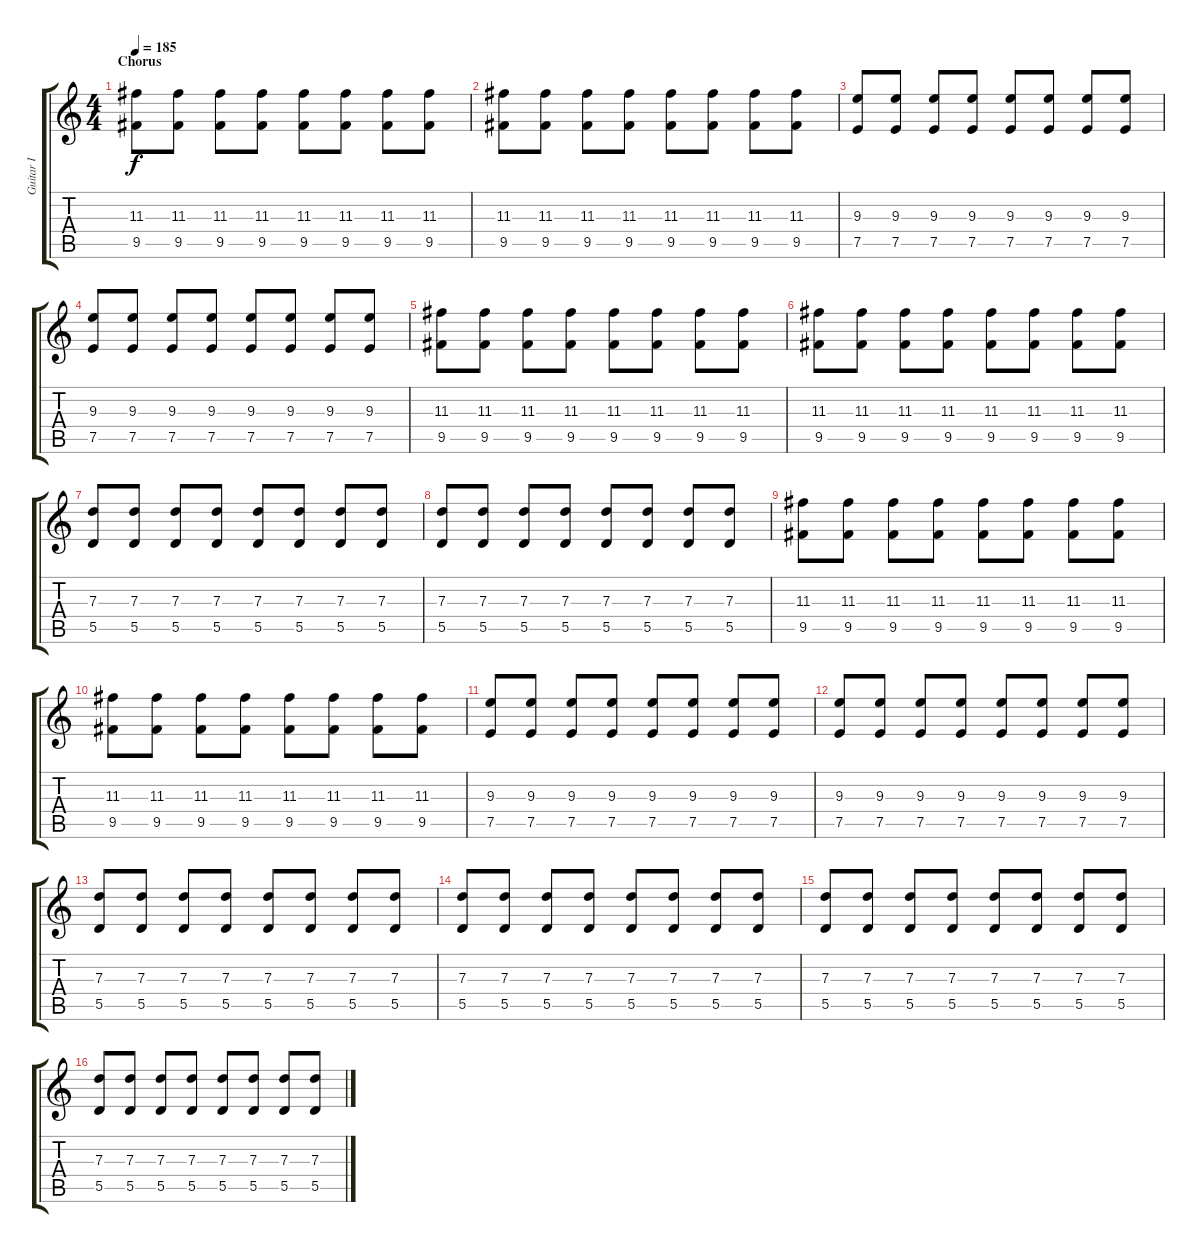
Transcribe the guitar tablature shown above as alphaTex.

\track ("Guitar I" "Guitar I") {instrument distortionguitar}
\staff {score tabs}
\tuning (E4 B3 G3 D3 A2 D2) {hide}
\ts (4 4)
\section ("" "Chorus")
\tempo 185
\clef g2
\ks c
(11.3 9.5).8{dy f} (11.3 9.5).8 (11.3 9.5).8 (11.3 9.5).8 (11.3 9.5).8 (11.3 9.5).8 (11.3 9.5).8 (11.3 9.5).8 |
(11.3 9.5).8 (11.3 9.5).8 (11.3 9.5).8 (11.3 9.5).8 (11.3 9.5).8 (11.3 9.5).8 (11.3 9.5).8 (11.3 9.5).8 |
(9.3 7.5).8 (9.3 7.5).8 (9.3 7.5).8 (9.3 7.5).8 (9.3 7.5).8 (9.3 7.5).8 (9.3 7.5).8 (9.3 7.5).8 |
(9.3 7.5).8 (9.3 7.5).8 (9.3 7.5).8 (9.3 7.5).8 (9.3 7.5).8 (9.3 7.5).8 (9.3 7.5).8 (9.3 7.5).8 |
(11.3 9.5).8 (11.3 9.5).8 (11.3 9.5).8 (11.3 9.5).8 (11.3 9.5).8 (11.3 9.5).8 (11.3 9.5).8 (11.3 9.5).8 |
(11.3 9.5).8 (11.3 9.5).8 (11.3 9.5).8 (11.3 9.5).8 (11.3 9.5).8 (11.3 9.5).8 (11.3 9.5).8 (11.3 9.5).8 |
(7.3 5.5).8 (7.3 5.5).8 (7.3 5.5).8 (7.3 5.5).8 (7.3 5.5).8 (7.3 5.5).8 (7.3 5.5).8 (7.3 5.5).8 |
(7.3 5.5).8 (7.3 5.5).8 (7.3 5.5).8 (7.3 5.5).8 (7.3 5.5).8 (7.3 5.5).8 (7.3 5.5).8 (7.3 5.5).8 |
(11.3 9.5).8 (11.3 9.5).8 (11.3 9.5).8 (11.3 9.5).8 (11.3 9.5).8 (11.3 9.5).8 (11.3 9.5).8 (11.3 9.5).8 |
(11.3 9.5).8 (11.3 9.5).8 (11.3 9.5).8 (11.3 9.5).8 (11.3 9.5).8 (11.3 9.5).8 (11.3 9.5).8 (11.3 9.5).8 |
(9.3 7.5).8 (9.3 7.5).8 (9.3 7.5).8 (9.3 7.5).8 (9.3 7.5).8 (9.3 7.5).8 (9.3 7.5).8 (9.3 7.5).8 |
(9.3 7.5).8 (9.3 7.5).8 (9.3 7.5).8 (9.3 7.5).8 (9.3 7.5).8 (9.3 7.5).8 (9.3 7.5).8 (9.3 7.5).8 |
(7.3 5.5).8 (7.3 5.5).8 (7.3 5.5).8 (7.3 5.5).8 (7.3 5.5).8 (7.3 5.5).8 (7.3 5.5).8 (7.3 5.5).8 |
(7.3 5.5).8 (7.3 5.5).8 (7.3 5.5).8 (7.3 5.5).8 (7.3 5.5).8 (7.3 5.5).8 (7.3 5.5).8 (7.3 5.5).8 |
(7.3 5.5).8 (7.3 5.5).8 (7.3 5.5).8 (7.3 5.5).8 (7.3 5.5).8 (7.3 5.5).8 (7.3 5.5).8 (7.3 5.5).8 |
(7.3 5.5).8 (7.3 5.5).8 (7.3 5.5).8 (7.3 5.5).8 (7.3 5.5).8 (7.3 5.5).8 (7.3 5.5).8 (7.3 5.5).8
